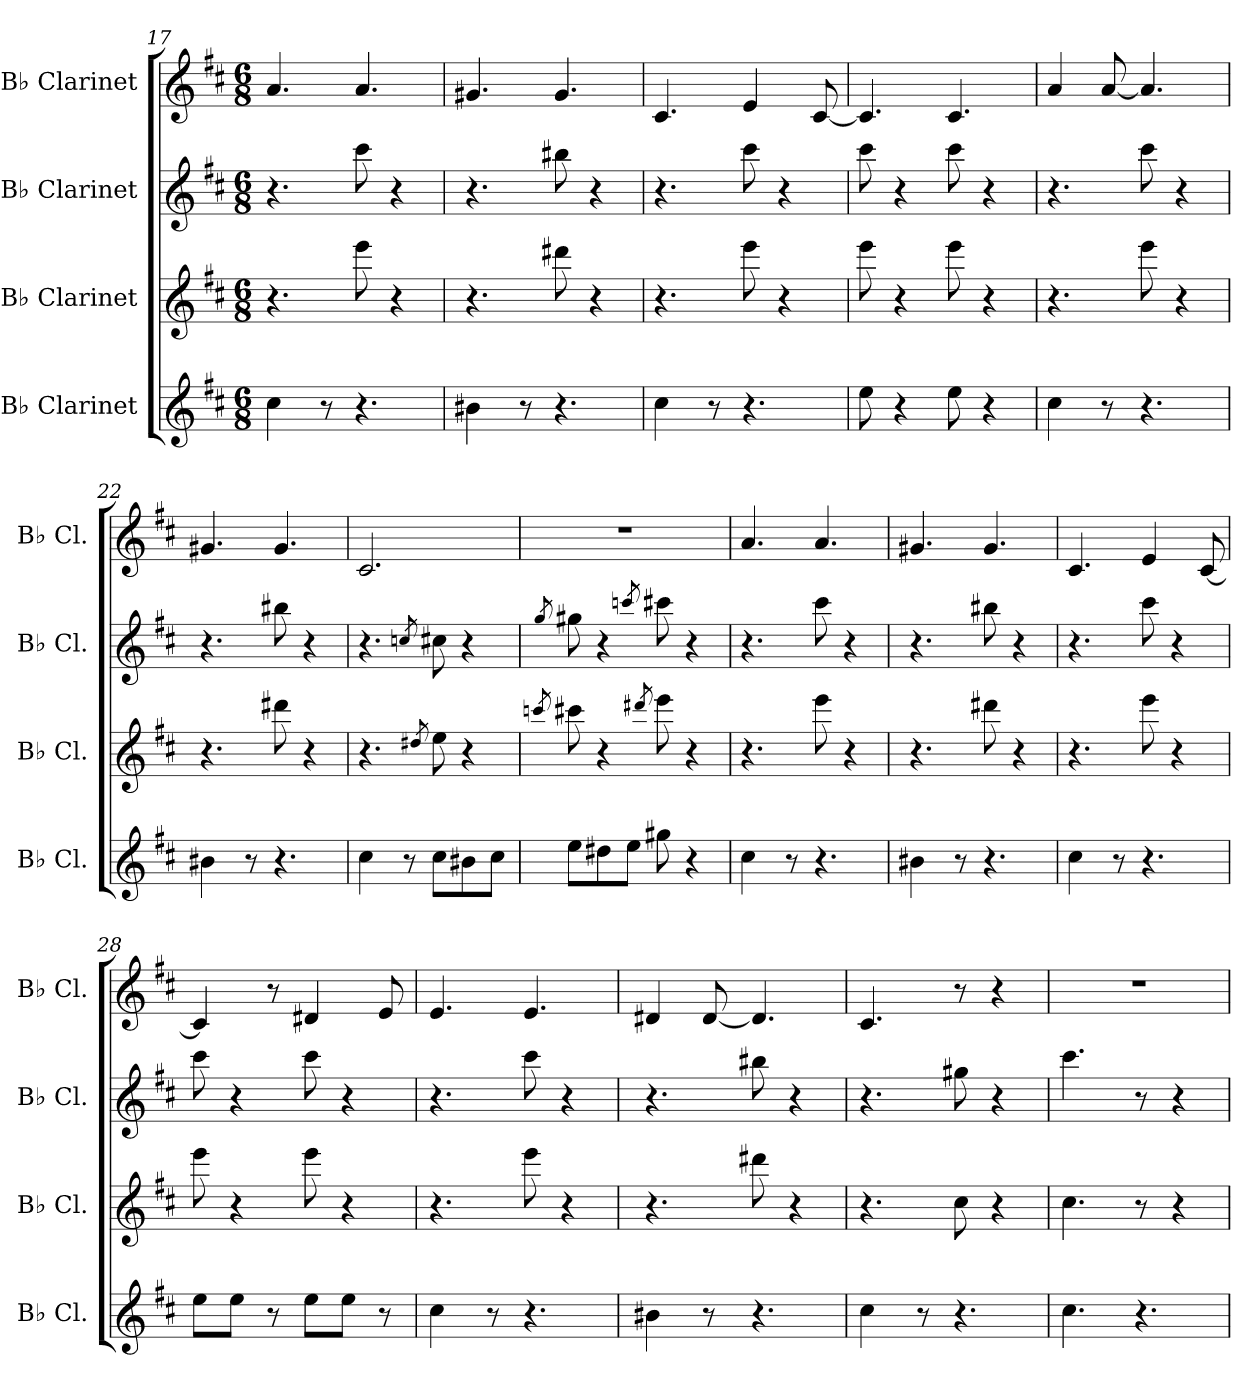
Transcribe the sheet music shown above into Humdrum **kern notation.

**kern	**kern	**kern	**kern
*part4	*part3	*part2	*part1
*staff4	*staff3	*staff2	*staff1
*I"B♭ Clarinet	*I"B♭ Clarinet	*I"B♭ Clarinet	*I"B♭ Clarinet
*I'B♭ Cl.	*I'B♭ Cl.	*I'B♭ Cl.	*I'B♭ Cl.
!!LO:LB:g=z
*clefG2	*clefG2	*clefG2	*clefG2
*ITrd1c2	*ITrd1c2	*ITrd1c2	*ITrd1c2
*k[]	*k[]	*k[]	*k[]
*M6/8	*M6/8	*M6/8	*M6/8
=17	=17	=17	=17
4b\	4.r	4.r	4.g/
8r	.	.	.
4.r	8ddd\	8bb\	4.g/
.	4r	4r	.
=18	=18	=18	=18
4a#X\	4.r	4.r	4.f#X/
8r	.	.	.
4.r	8ccc#X\	8aa#X\	4.f#/
.	4r	4r	.
=19	=19	=19	=19
4b\	4.r	4.r	4.B/
8r	.	.	.
4.r	8ddd\	8bb\	4d/
.	4r	4r	.
.	.	.	[8B/
=20	=20	=20	=20
8dd\	8ddd\	8bb\	4.B/]
4r	4r	4r	.
8dd\	8ddd\	8bb\	4.B/
4r	4r	4r	.
=21	=21	=21	=21
4b\	4.r	4.r	4g/
8r	.	.	[8g/
4.r	8ddd\	8bb\	4.g/]
.	4r	4r	.
=22	=22	=22	=22
4a#X\	4.r	4.r	4.f#X/
8r	.	.	.
4.r	8ccc#X\	8aa#X\	4.f#/
.	4r	4r	.
=23	=23	=23	=23
4b\	4.r	4.r	2.B/
8r	.	.	.
.	8qcc#X/	8qb-X/	.
8b\L	8dd\	8bn\	.
8a#X\	4r	4r	.
8b\J	.	.	.
=24	=24	=24	=24
.	8qbb-X/	8qff/	.
8dd\L	8bbn\	8ff#X\	2.r
8cc#X\	4r	4r	.
8dd\J	.	.	.
.	8qccc#X/	8qbb-X/	.
8ff#X\	8ddd\	8bbn\	.
4r	4r	4r	.
!!LO:PB:g=z
=25	=25	=25	=25
4b\	4.r	4.r	4.g/
8r	.	.	.
4.r	8ddd\	8bb\	4.g/
.	4r	4r	.
=26	=26	=26	=26
4a#X\	4.r	4.r	4.f#X/
8r	.	.	.
4.r	8ccc#X\	8aa#X\	4.f#/
.	4r	4r	.
=27	=27	=27	=27
4b\	4.r	4.r	4.B/
8r	.	.	.
4.r	8ddd\	8bb\	4d/
.	4r	4r	.
.	.	.	[8B/
=28	=28	=28	=28
8dd\L	8ddd\	8bb\	4B/]
8dd\J	4r	4r	.
8r	.	.	8r
8dd\L	8ddd\	8bb\	4c#X/
8dd\J	4r	4r	.
8r	.	.	8d/
=29	=29	=29	=29
4b\	4.r	4.r	4.d/
8r	.	.	.
4.r	8ddd\	8bb\	4.d/
.	4r	4r	.
=30	=30	=30	=30
4a#X\	4.r	4.r	4c#X/
8r	.	.	[8c#/
4.r	8ccc#X\	8aa#X\	4.c#/]
.	4r	4r	.
=31	=31	=31	=31
4b\	4.r	4.r	4.B/
8r	.	.	.
4.r	8b\	8ff#X\	8r
.	4r	4r	4r
=32	=32	=32	=32
4.b\	4.b\	4.bb\	2.r
4.r	8r	8r	.
.	4r	4r	.
=	=	=	=
*-	*-	*-	*-
